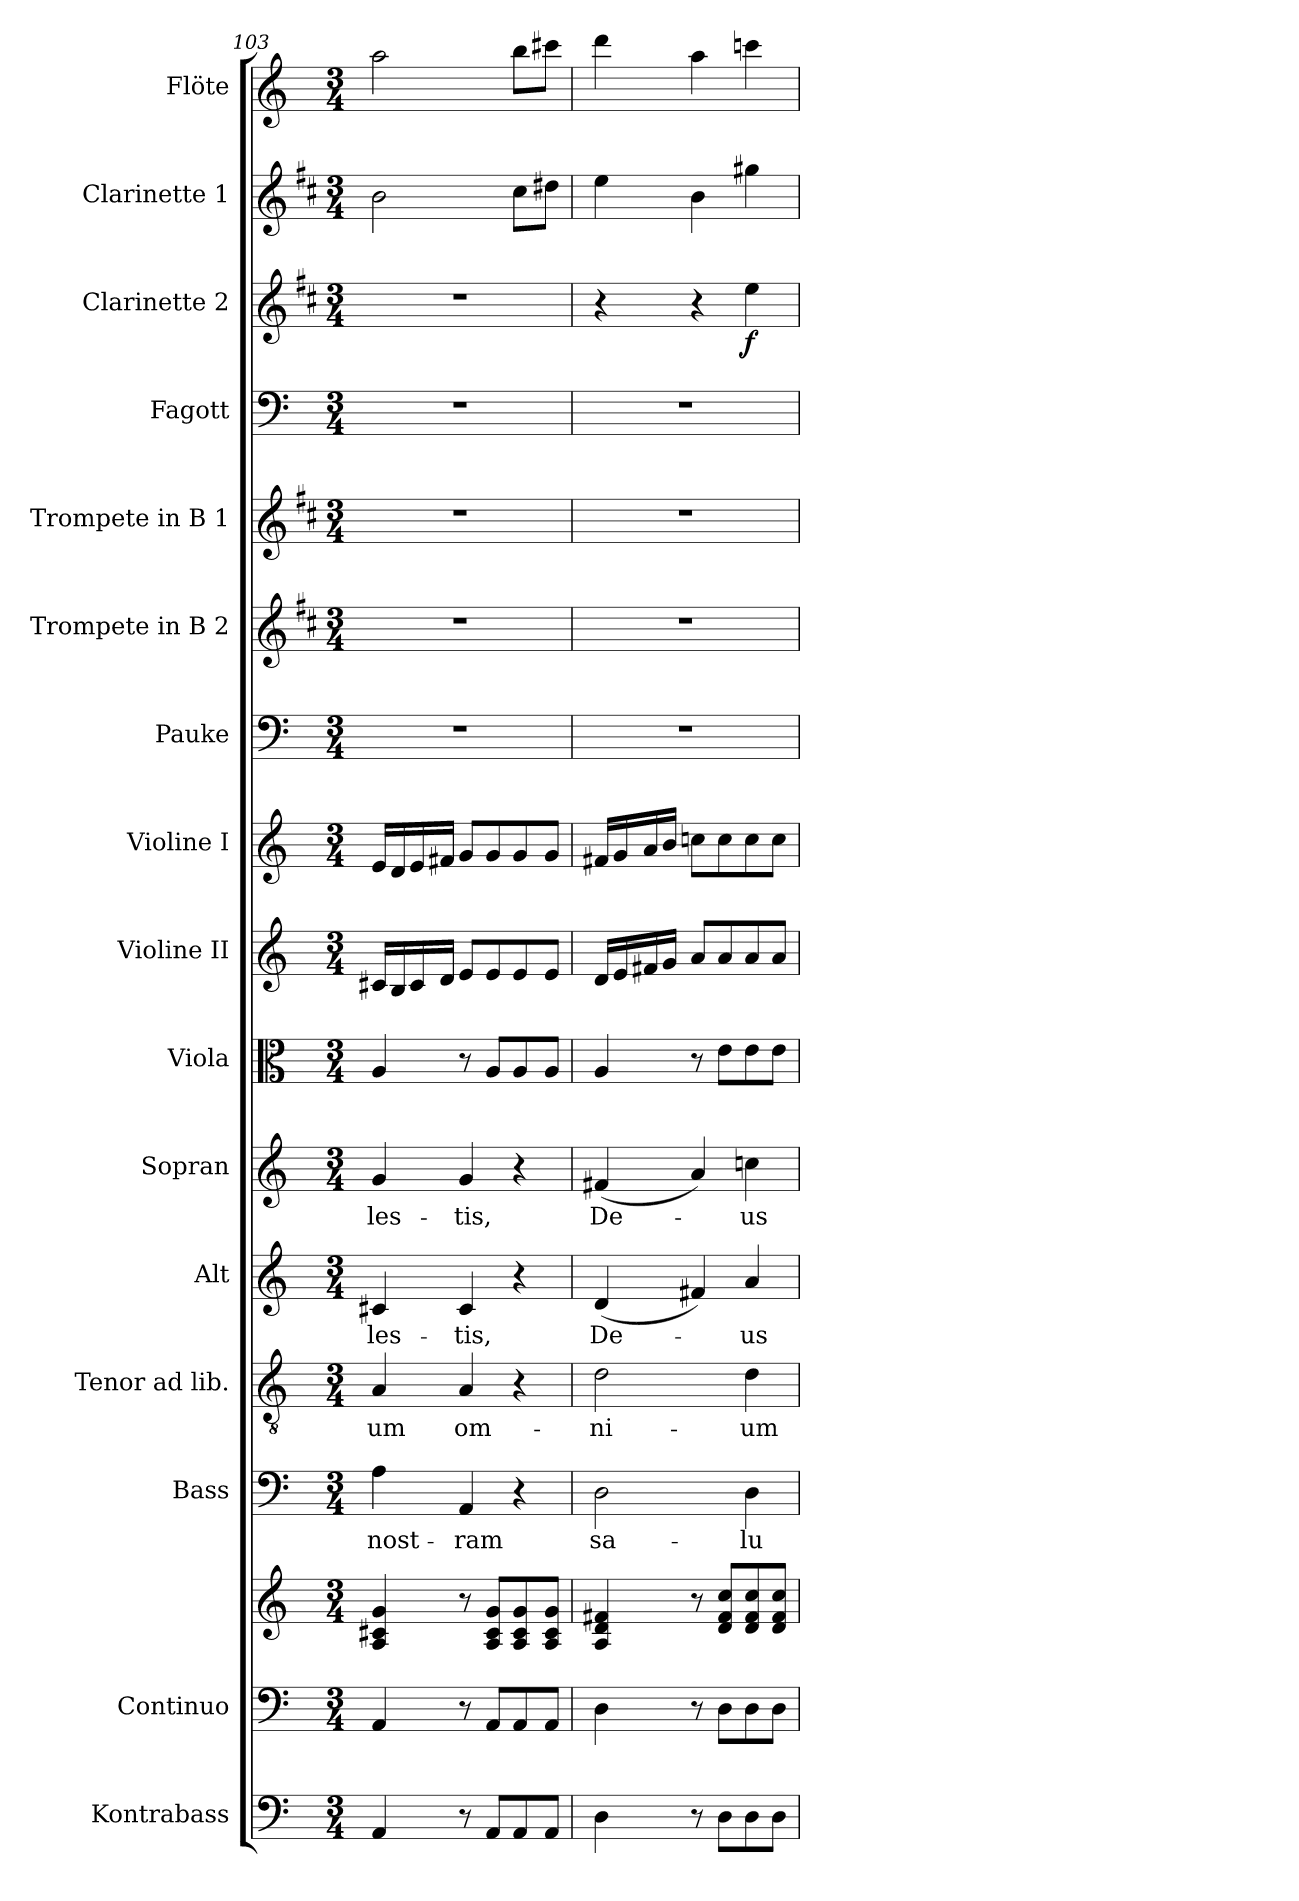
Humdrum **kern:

**kern	**kern	**kern	**kern	**text	**kern	**text	**kern	**text	**kern	**text	**kern	**kern	**kern	**kern	**kern	**kern	**kern	**kern	**dynam	**kern	**kern
*part16	*part15	*part15	*part14	*part14	*part13	*part13	*part12	*part12	*part11	*part11	*part10	*part9	*part8	*part7	*part6	*part5	*part4	*part3	*part3	*part2	*part1
*staff17	*staff16	*staff15	*staff14	*staff14	*staff13	*staff13	*staff12	*staff12	*staff11	*staff11	*staff10	*staff9	*staff8	*staff7	*staff6	*staff5	*staff4	*staff3	*staff3	*staff2	*staff1
*I"Kontrabass	*I"Continuo	*	*I"Bass	*	*I"Tenor ad lib.	*	*I"Alt	*	*I"Sopran	*	*I"Viola	*I"Violine II	*I"Violine I	*I"Pauke	*I"Trompete in B 2	*I"Trompete in B 1	*I"Fagott	*I"Clarinette 2	*	*I"Clarinette 1	*I"Flöte
*I'Kb.	*I'cont.	*	*I'B	*	*I'T	*	*I'A	*	*I'S	*	*I'Vla.	*I'Vl. II	*I'Vl. I	*I'Pk.	*	*	*I'Fg.	*I'Cl. 2	*	*I'Cl. 1	*I'Fl.
*clefF4	*clefF4	*clefG2	*clefF4	*	*clefGv2	*	*clefG2	*	*clefG2	*	*clefC3	*clefG2	*clefG2	*clefF4	*clefG2	*clefG2	*clefF4	*clefG2	*	*clefG2	*clefG2
*ITrd7c12	*	*	*	*	*	*	*	*	*	*	*	*	*	*	*ITrd1c2	*ITrd1c2	*	*ITrd1c2	*	*ITrd1c2	*
*k[]	*k[]	*k[]	*k[]	*	*k[]	*	*k[]	*	*k[]	*	*k[]	*k[]	*k[]	*k[]	*k[]	*k[]	*k[]	*k[]	*	*k[]	*k[]
*C:	*C:	*C:	*C:	*	*C:	*	*C:	*	*C:	*	*C:	*C:	*C:	*C:	*C:	*C:	*C:	*C:	*	*C:	*C:
*M3/4	*M3/4	*M3/4	*M3/4	*	*M3/4	*	*M3/4	*	*M3/4	*	*M3/4	*M3/4	*M3/4	*M3/4	*M3/4	*M3/4	*M3/4	*M3/4	*	*M3/4	*M3/4
=103	=103	=103	=103	=103	=103	=103	=103	=103	=103	=103	=103	=103	=103	=103	=103	=103	=103	=103	=103	=103	=103
!	!	!	!	!LO:LY:b	!	!LO:LY:b	!	!LO:LY:b	!	!LO:LY:b	!	!	!	!	!	!	!	!	!	!	!
4AAA/	4AA/	4A/ 4c#X/ 4g/	4A\	nost-	4A/	-um	4c#X/	-les-	4g/	-les-	4A/	16c#X/LL	16e/LL	2.r	2.r	2.r	2.r	2.r	.	2a\	2aa\
.	.	.	.	.	.	.	.	.	.	.	.	16B/	16d/	.	.	.	.	.	.	.	.
.	.	.	.	.	.	.	.	.	.	.	.	16c#/	16e/	.	.	.	.	.	.	.	.
.	.	.	.	.	.	.	.	.	.	.	.	16d/JJ	16f#X/JJ	.	.	.	.	.	.	.	.
!	!	!	!	!LO:LY:b	!	!LO:LY:b	!	!LO:LY:b	!	!LO:LY:b	!	!	!	!	!	!	!	!	!	!	!
8r	8r	8r	4AA/	-ram	4A/	om-	4c#/	-tis,	4g/	-tis,	8r	8e/L	8g/L	.	.	.	.	.	.	.	.
8AAA/L	8AA/L	8A/ 8c#/ 8g/L	.	.	.	.	.	.	.	.	8A/L	8e/	8g/	.	.	.	.	.	.	.	.
8AAA/	8AA/	8A/ 8c#/ 8g/	4r	.	4r	.	4r	.	4r	.	8A/	8e/	8g/	.	.	.	.	.	.	8b\L	8bb\L
8AAA/J	8AA/J	8A/ 8c#/ 8g/J	.	.	.	.	.	.	.	.	8A/J	8e/J	8g/J	.	.	.	.	.	.	8cc#X\J	8ccc#X\J
!!LO:PB:g=z
=104	=104	=104	=104	=104	=104	=104	=104	=104	=104	=104	=104	=104	=104	=104	=104	=104	=104	=104	=104	=104	=104
!	!	!	!	!LO:LY:b	!	!LO:LY:b	!	!LO:LY:b	!	!LO:LY:b	!	!	!	!	!	!	!	!	!	!	!
4DD\	4D\	4A/ 4d/ 4f#X/	2D\	sa-	2d\	-ni-	(<4d/	De-	(<4f#X/	De-	4A/	16d/LL	16f#X/LL	2.r	2.r	2.r	2.r	4r	.	4dd\	4ddd\
.	.	.	.	.	.	.	.	.	.	.	.	16e/	16g/	.	.	.	.	.	.	.	.
.	.	.	.	.	.	.	.	.	.	.	.	16f#X/	16a/	.	.	.	.	.	.	.	.
.	.	.	.	.	.	.	.	.	.	.	.	16g/JJ	16b/JJ	.	.	.	.	.	.	.	.
8r	8r	8r	.	.	.	.	4f#X/)	.	4a/)	.	8r	8a/L	8ccn\L	.	.	.	.	4r	.	4a\	4aa\
8DD\L	8D\L	8d/ 8f#/ 8cc/L	.	.	.	.	.	.	.	.	8e\L	8a/	8cc\	.	.	.	.	.	.	.	.
!	!	!	!	!LO:LY:b	!	!LO:LY:b	!	!LO:LY:b	!	!LO:LY:b	!	!	!	!	!	!	!	!	!LO:DY:b	!	!
8DD\	8D\	8d/ 8f#/ 8cc/	4D\	-lu-	4d\	-um	4a/	-us	4ccn\	-us	8e\	8a/	8cc\	.	.	.	.	4dd\	f	4ff#X\	4cccn\
8DD\J	8D\J	8d/ 8f#/ 8cc/J	.	.	.	.	.	.	.	.	8e\J	8a/J	8cc\J	.	.	.	.	.	.	.	.
=	=	=	=	=	=	=	=	=	=	=	=	=	=	=	=	=	=	=	=	=	=
*-	*-	*-	*-	*-	*-	*-	*-	*-	*-	*-	*-	*-	*-	*-	*-	*-	*-	*-	*-	*-	*-
